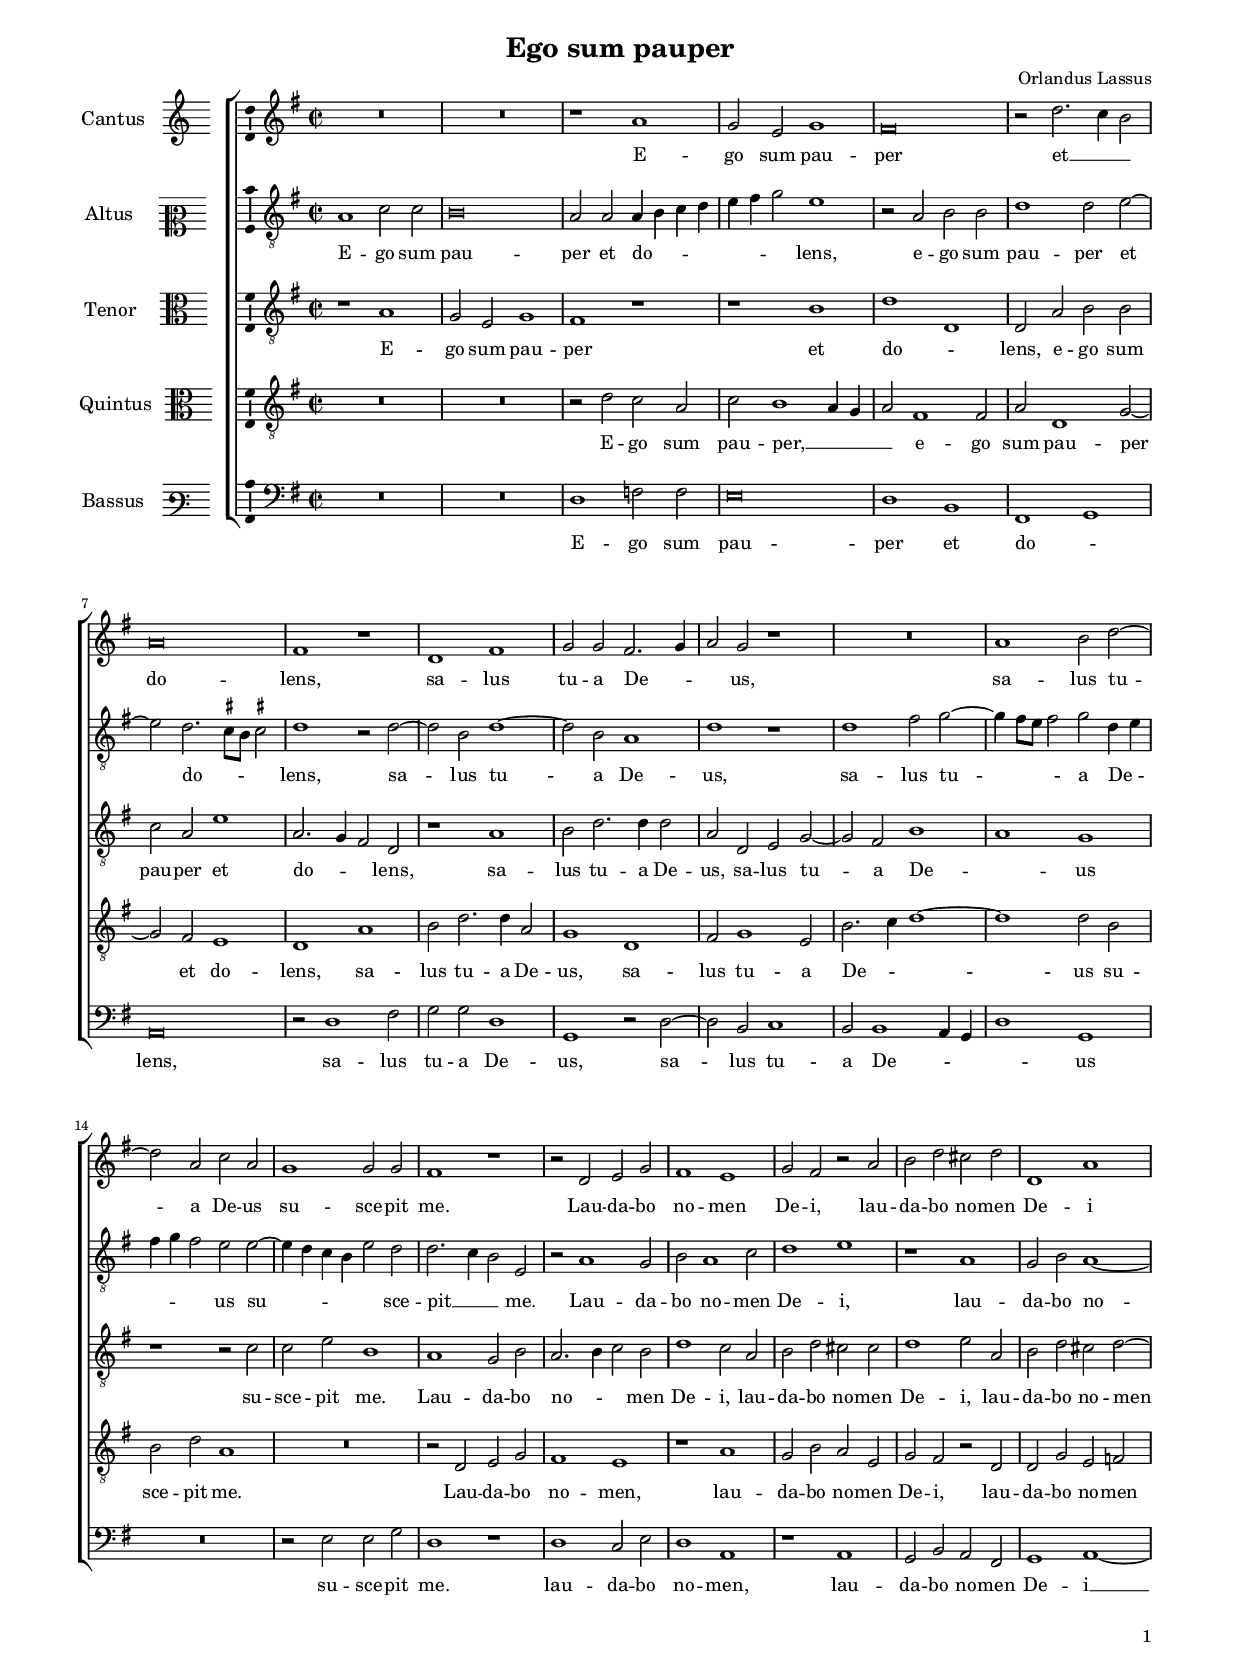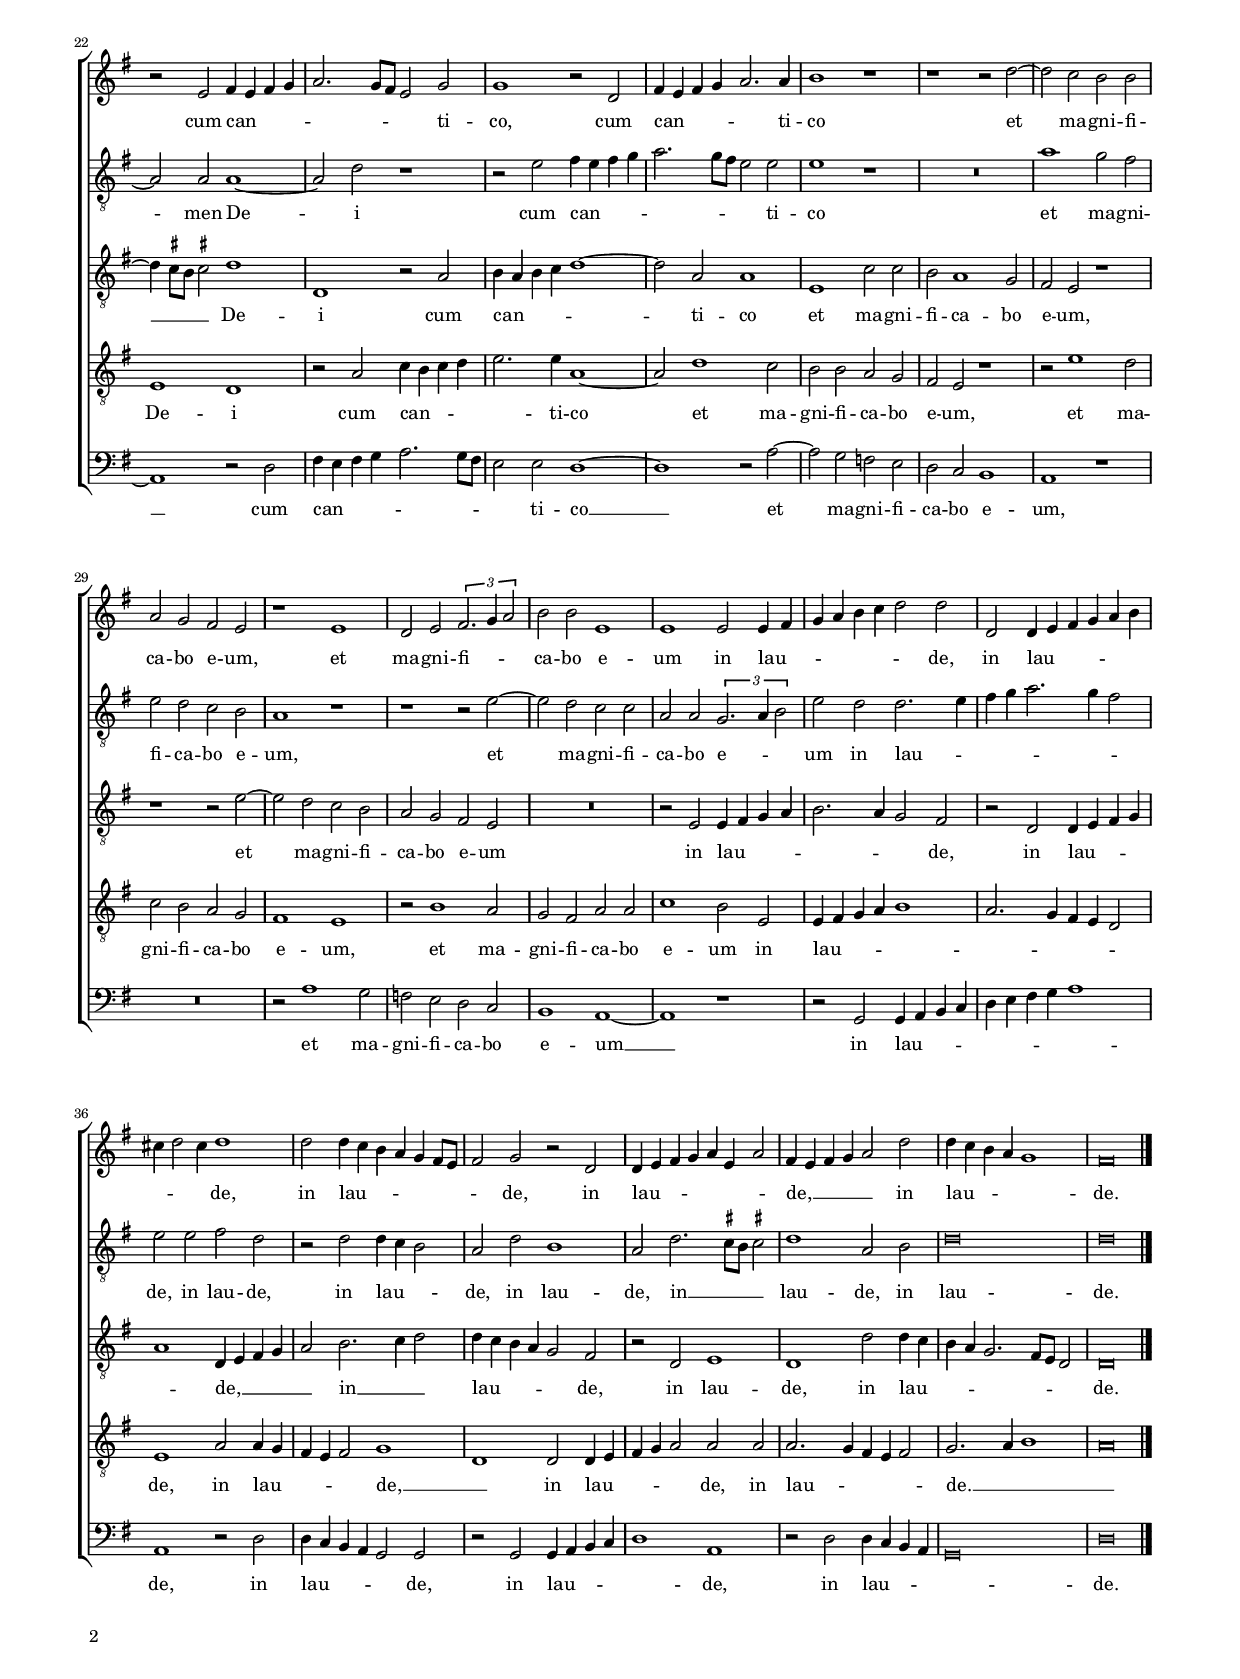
\header
{
  title="Ego sum pauper"
  composer="Orlandus Lassus"
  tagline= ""
}

\version "2.24.4"
\include "deutsch.ly"
#(set-global-staff-size 15)
#(ly:set-option 'point-and-click #f)


\paper
	{
	top-margin = 1.5 \cm
	bottom-margin = 0.9 \cm
	left-margin = 1.5 \cm
	right-margin = 1.5 \cm
	ragged-bottom = ##f
	ragged-last-bottom = ##f
	print-page-number = ##f
	system-system-spacing = #'((basic-distance . 17) (minimum-distance . 14) (padding . 7) (strechability . 150))
	oddFooterMarkup=\markup   \fill-line { "" \fromproperty #'page:page-number-string }
	evenFooterMarkup=\markup  \fill-line { \fromproperty #'page:page-number-string "" }
	last-bottom-spacing = #'((basic-distance . 12) (minimum-distance . 7) (padding . 4))
	systems-per-page = 3
	page-count = 2
%	min-systems-per-page = 3
	}


global = {
	\key c \major
	\time 2/2 \set Score.measureLength = #(ly:make-moment 2/1)
	\set Score.tempoHideNote = ##t
	\tempo 2 = 95
	\skip 1*2*42 \bar "|."
	}

	ficta = { \once \set suggestAccidentals = ##t }
	
	forget = #(define-music-function (music) (ly:music?) #{
		\accidentalStyle forget
		$music
		\accidentalStyle default
		#})

	m = \melisma
	me = \melismaEnd



incipitcantus = \markup { \score {
	{
	\set Staff.instrumentName = \markup { \fontsize #1 "Cantus" }
	\key c \major
	\clef violin
	s4 \bar ""
	}
	\layout  {
	raggedright = ##t
	indent = 1.6 \cm
	line-width = 2.4\cm
	\context { \Staff \remove Time_signature_engraver }
	\override Staff.Clef.Y-extent = #'(0 . 0)
	}} \hspace #1 }


incipitaltus = \markup { \score {
	{
	\set Staff.instrumentName = \markup { \fontsize #1 "Altus" }
	\key c \major
	\clef mezzosoprano
	s4 \bar ""
	}
	\layout  {
	raggedright = ##t
	indent = 1.6 \cm
	line-width = 2.4\cm
	\context { \Staff \remove Time_signature_engraver }
	\override Staff.Clef.Y-extent = #'(0 . 0)
	}} \hspace #1 }


incipittenor = \markup { \score {
	{
	\set Staff.instrumentName = \markup { \fontsize #1 "Tenor" }
	\key c \major
	\clef alto
	s4 \bar ""
	}
	\layout  {
	raggedright = ##t
	indent = 1.6 \cm
	line-width = 2.4\cm
	\context { \Staff \remove Time_signature_engraver }
	\override Staff.Clef.Y-extent = #'(0 . 0)
	}} \hspace #1 }


incipitquintus = \markup { \score {
	{
	\set Staff.instrumentName = \markup { \fontsize #1 "Quintus" }
	\key c \major
	\clef alto
	s4 \bar ""
	}
	\layout  {
	raggedright = ##t
	indent = 1.6 \cm
	line-width = 2.4\cm
	\context { \Staff \remove Time_signature_engraver }
	\override Staff.Clef.Y-extent = #'(0 . 0)
	}} \hspace #1 }


incipitbassus = \markup { \score {
	{
	\set Staff.instrumentName = \markup { \fontsize #1 "Bassus" }
	\key c \major
	\clef varbaritone
	s4 \bar ""
	}
	\layout  {
	raggedright = ##t
	indent = 1.6 \cm
	line-width = 2.4\cm
	\context { \Staff \remove Time_signature_engraver }
	\override Staff.Clef.Y-extent = #'(0 . 0)
	}} \hspace #1 }


cantus = \relative c''
	{
	R\breve
	R\breve
	r1 d
	c2 a c1
%5
	h\breve |
	r2 g'2. \m f4 e2 \me
	d\breve
	h1 r
	g1 h
%10
	c2 c h2. \m c4 |
	d2 \me c r1
	R\breve
	d1 e2 g~
	g2 d f d
%15
	c1 c2 c |
	h1 r
	r2 g a c
	h1 a
	c2 h r d
%20
	e2 g fis g |
	g,1 d'
	r2 a h4 \m a h c
	d2. c8 h a2 \me c
	c1 r2 g
%25
	h4 \m a h c d2. \me d4 |
	e1 r
	r1 r2 g~
	g2 f e e
	d2 c h a
%30
	r1 a |
	g2 a \tuplet 3/2 { h2. \m c4 d2 \me}
	e2 e a,1
	a1 a2 a4 \m h
	c4 d e f g2 \me g
%35
	g,2 g4 \m a h4 c d e |
	fis4 g2 fis4 \me g1
	g2 g4 \m f e d c h8 a
	h2 \me c r g
	g4 \m a h c d a d2 \me
%40
	h4 \m a h c d2 \me g2
	g4 \m f e d c1 \me |
	h\breve
	}


altus = \relative c'
	{
	d1 f2 f
	e\breve
	d2 d d4 \m e f g
	a h c2 \me a1
%5
	r2 d, e e |
	g1 g2 a~
	a2 g2. \m \ficta fis8 e \ficta fis!2 \me
	g1 r2 g~
	g2 e g1~
%10
	g2 e d1 |
	g1 r
	g1 h2 c~
	c4 \m h8 a h2 \me c g4 \m a
	h4 c h2 \me a a~
%15
	a4 \m g f e a2 \me g |
	g2. \m f4 e2 \me a,
	r2 d1 c2
	e2 d1 f2
	g1 a
%20
	r1 d, |
	c2 e d1~
	d2 d d1~
	d2 g r1
	r2 a h4 \m a h c
%25
	d2. c8 h a2 \me a |
	a1 r
	R\breve
	d1 c2 h
	a2 g f e
	d1 r
%30
	r1 r2 a'~ |
	a2 g f f
	d2 d \tuplet 3/2 { c2. \m d4 e2 \me } 
	a2 g g2. \m a4
	h4 c d2. c4 h2 \me
%35
	a2 a h g |
	r2 g g4 \m f e2 \me
	d2 g e1
	d2 g2. \m \ficta fis8 e \ficta fis!2 \me
	g1 d2 e
%40
	g\breve |
	g\breve
	}


tenor = \relative c'
	{
	r1 d
	c2 a c1
	h1 r
	r1 e
%5
	g1 \m g, \me |
	g2 d' e e
	f2 d a'1
	d,2. \m c4 h2 \me g
	r1 d'
%10
	e2 g2. g4 g2 |
	d2 g, a c~
	c2 h e1 \m
	d1 \me c
	r1 r2 f
%15
	f2 a e1 |
	d1 c2 e
	d2. \m e4 f2 \me e
	g1 f2 d
	e2 g fis fis
%20
	g1 a2 d, |
	e2 g fis g2~
	g4 \m \ficta fis8 e \ficta fis!2 \me g1
	g,1 r2 d'
	e4 \m d e f g1~
%25
	g2 \me d d1 |
	a1 f'2 f
	e2 d1 c2
	h2 a r1
	r1 r2 a'~
%30
	a2 g f e |
	d2 c h a
	R\breve
	r2 a a4 \m h c d
	e2. d4 c2 \me h
%35
	r2 g g4 \m a h c 
	d1 \me g,4 \m a h c
	d2 \me e2. \m f4 g2 \me
	g4 \m f e d c2 \me h
	r2 g a1
%40
	g1 g'2 g4 \m f |
	e4 d c2. h8 a g2 \me
	g\breve
	}


quintus = \relative c'
	{
	R\breve
	R\breve
	r2 g' f d
	f2 e1 \m d4 c
%5
	d2 \me h1 h2 |
	d2 g,1 c2~
	c2 h a1
	g1 d'
	e2 g2. g4 d2
%10
	c1 g |
	h2 c1 a2
	e'2. \m f4 g1~
	g1 \me g2 e
	e2 g d1
%15
	R\breve |
	r2 g, a c
	h1 a
	r1 d
	c2 e d a
%20
	c2 h r g |
	g2 c a b
	a1 g
	r2 d' f4 \m e f g
	a2. \me a4 d,1~
%25
	d2 g1 f2 |
	e2 e d c
	h2 a r1
	r2 a'1 g2
	f2 e d c
%30
	h1 a |
	r2 e'1 d2
	c2 h d d
	f1 e2 a,
	a4 \m h c d e1
%35
	d2. c4 h a g2 \me |
	a1 d2 d4 \m c
	h4 a h2 \me c1 \m
	g1 \me g2 g4 \m a
	h4 c d2 \me d d
%40
	d2. \m c4 h a h2 \me
	c2. \m d4 e1
	d\breve \me
	}


bassus = \relative c
	{
	R\breve
	R\breve
	g'1 b2 b
	a\breve
%5
	g1 e |
	h1 \m c \me
	d\breve
	r2 g1 h2
	c2 c g1
%10
	c,1 r2 g'~ |
	g2 e f1
	e2 e1 \m d4 c
	g'1 \me c,1
	R\breve
%15
	r2 a' a c |
	g1 r
	g1 f2 a
	g1 d
	r1 d
%20
	c2 e d h |
	c1 d~
	d1 r2 g
	h4 \m a h c d2. c8 h
	a2 \me a g1~
%25
	g1 r2 d'~ |
	d2 c b a
	g2 f e1
	d1 r
	R\breve
%30
	r2 d'1 c2 |
	b2 a g f
	e1 d~
	d1 r
	r2 c c4 \m d e f
%35
	g4 a h c d1 \me |
	d,1 r2 g
	g4 \m f e d c2 \me c
	r2 c c4 \m d e f
	g1 \me d
%40
	r2 g g4 \m f e d |
	c\breve \me
	g'\breve |
	}


lyricscantus = \lyricmode {
	E -- go sum pau -- per et __ do -- lens,
	sa -- lus tu -- a De -- us,
	sa -- lus tu -- a De -- us su -- sce -- pit me.
	Lau -- da -- bo no -- men De -- i,
	lau -- da -- bo no -- men De -- i
	cum can -- ti -- co,
	cum can -- ti -- co
	et ma -- gni -- fi -- ca -- bo e -- um,
	et ma -- gni -- fi -- ca -- bo e -- um
	in lau -- de,
	in lau -- de,
	in lau -- de,
	in lau -- de, __
	in lau -- de.
	}


lyricsaltus = \lyricmode {
	E -- go sum pau -- per et do -- lens,
	e -- go sum pau -- per et do -- lens,
	sa -- lus tu -- a De -- us,
	sa -- lus tu -- a De -- us su -- sce -- pit __ me.
	Lau -- da -- bo no -- men De -- i,
	lau -- da -- bo no -- men De -- i
	cum can -- ti -- co
	et ma -- gni -- fi -- ca -- bo e -- um,
	et ma -- gni -- fi -- ca -- bo e -- um
	in lau -- de,
	in lau -- de,
	in lau -- de,
	in lau -- de,
	in __ lau -- de,
	in lau -- de.
	}


lyricstenor = \lyricmode {
	E -- go sum pau -- per et do -- lens,
	e -- go sum pau -- per et do -- lens,
	sa -- lus tu -- a De -- us,
	sa -- lus tu -- a De -- us su -- sce -- pit me.
	Lau -- da -- bo no -- men De -- i,
	lau -- da -- bo no -- men De -- i,
	lau -- da -- bo no -- men __ De -- i
	cum can -- ti -- co
	et ma -- gni -- fi -- ca -- bo e -- um,
	et ma -- gni -- fi -- ca -- bo e -- um
	in lau -- de,
	in lau -- de, __
	in __ lau -- de,
	in lau -- de,
	in lau -- de.
	}


lyricsquintus = \lyricmode {
	E -- go sum pau -- per, __
	e -- go sum pau -- per et do -- lens,
	sa -- lus tu -- a De -- us,
	sa -- lus tu -- a De -- us su -- sce -- pit me.
	Lau -- da -- bo no -- men,
	lau -- da -- bo no -- men De -- i,
	lau -- da -- bo no -- men De -- i
	cum can -- ti -- co
	et ma -- gni -- fi -- ca -- bo e -- um,
	et ma -- gni -- fi -- ca -- bo e -- um,
	et ma -- gni -- fi -- ca -- bo e -- um
	in lau -- de,
	in lau -- de, __
	in lau -- de,
	in lau -- de. __
	}


lyricsbassus = \lyricmode {
	E -- go sum pau -- per et do -- lens,
	sa -- lus tu -- a De -- us,
	sa -- lus tu -- a De -- us su -- sce -- pit me.
	lau -- da -- bo no -- men,
	lau -- da -- bo no -- men De -- i __
	cum can -- ti -- co __
	et ma -- gni -- fi -- ca -- bo e -- um,
	et ma -- gni -- fi -- ca -- bo e -- um __
	in lau -- de,
	in lau -- de,
	in lau -- de,
	in lau -- de.
	}
	

\score
{  
	\transpose c g, {
	\new ChoirStaff \with { \override StaffGrouper.staff-staff-spacing.basic-distance = #12 }
	<<

	\new Staff << \global
	\new Voice="v1" {
		\set Staff.instrumentName=\incipitcantus
		\set Staff.midiInstrument = "reed organ"
		\clef violin
		\cantus }
	\new Lyrics \lyricsto "v1" {\lyricscantus }
	>>


	\new Staff << \global
	\new Voice="v2" {
		\set Staff.instrumentName=\incipitaltus
		\set Staff.midiInstrument = "reed organ"
		\clef "G_8" % violin
		\altus}
	\new Lyrics \lyricsto "v2" {\lyricsaltus }
	>>


	\new Staff << \global
	\new Voice="v3" {
		\set Staff.instrumentName=\incipittenor
		\set Staff.midiInstrument = "reed organ"
		\clef "G_8"
		\tenor }
	\new Lyrics \lyricsto "v3" {\lyricstenor }
	>>


	\new Staff << \global
	\new Voice="v5" {
		\set Staff.instrumentName=\incipitquintus
		\set Staff.midiInstrument = "reed organ"
		\clef "G_8"
		\quintus}
	\new Lyrics \lyricsto "v5" {\lyricsquintus }
	>>


	\new Staff << \global
	\new Voice="v4" {
		\set Staff.instrumentName=\incipitbassus
		\set Staff.midiInstrument = "reed organ"
		\clef bass 
		\bassus }
	\new Lyrics \lyricsto "v4" {\lyricsbassus}
	>>	
	>>
	} % transpose


	\layout
	{
	indent = 2.5\cm
	\context { \Lyrics \override VerticalAxisGroup.nonstaff-relatedstaff-spacing.padding = #1.4 }
%	\context { \Lyrics \override LyricText.font-size = #1 }
	\context { \Staff \override TimeSignature.break-visibility = #end-of-line-invisible }
	\context { \Staff \consists Ambitus_engraver }
	\context { \Score \override BarNumber.padding = #2 }
	\context { \Voice \override NoteHead.style = #'baroque }
	}

\midi
	{
	}

}


% EOF
